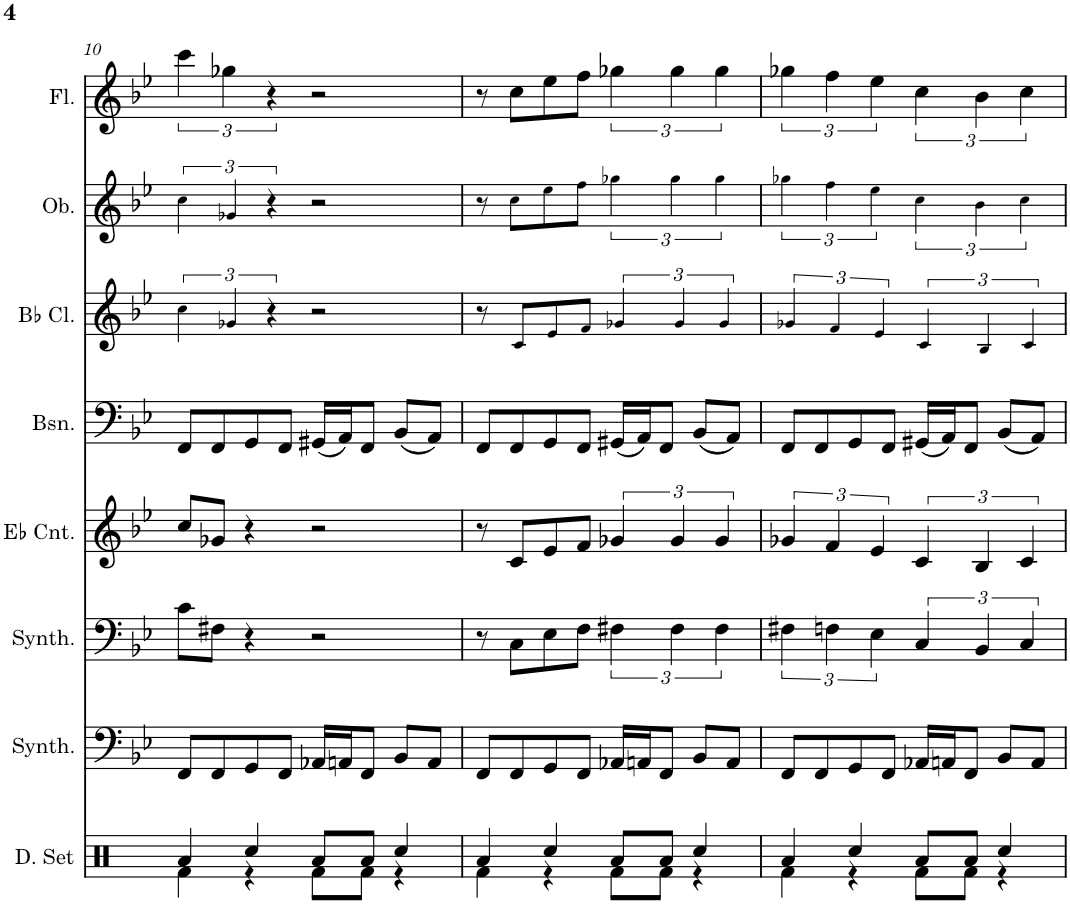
**kern	**kern	**kern	**kern	**kern	**kern	**kern	**kern
*part8	*part7	*part6	*part5	*part4	*part3	*part2	*part1
*staff8	*staff7	*staff6	*staff5	*staff4	*staff3	*staff2	*staff1
*I"Drumset, Percussion	*I"Bass Synthesizer, Synth Bass	*I"Brass Synthesizer, Brass Accomp.	*I"Eb Cornet, Trumpet	*I"Bassoon	*I"Bb Clarinet	*I"Oboe	*I"Flute
*I'D. Set	*I'Synth.	*I'Synth.	*I'Eb Cnt.	*I'Bsn.	*I'Bb Cl.	*I'Ob.	*I'Fl.
!!LO:PB:g=z
*clefX	*clefF4	*clefF4	*clefG2	*clefF4	*clefG2	*clefG2	*clefG2
*	*	*	*ITrd1c2	*	*ITrd1c2	*	*
*k[]	*k[b-e-]	*k[b-e-]	*k[b-e-]	*k[b-e-]	*k[b-e-]	*k[b-e-]	*k[b-e-]
*M4/4	*M4/4	*M4/4	*M4/4	*M4/4	*M4/4	*M4/4	*M4/4
=10	=10	=10	=10	=10	=10	=10	=10
*^	*	*	*	*	*	*	*
4Ra/	4Rf\	8FF/L	8c\L	8cc/L	8FF/L	6cc\	6cc\	6ccc\
.	.	8FF/	8F#X\J	8g-X/J	8FF/	.	.	.
.	.	.	.	.	.	6g-X/	6g-X/	6gg-X\
4Rcc/	4r	8GG/	4r	4r	8GG/	.	.	.
.	.	.	.	.	.	6r	6r	6r
.	.	8FF/J	.	.	8FF/J	.	.	.
8Ra/L	8Rf\L	16AA-X/LL	2r	2r	(16GG#X/LL	2r	2r	2r
.	.	16AAn/J	.	.	16AA/J)	.	.	.
8Ra/J	8Rf\J	8FF/J	.	.	8FF/J	.	.	.
4Rcc/	4r	8BB-/L	.	.	(8BB-/L	.	.	.
.	.	8AA/J	.	.	8AA/J)	.	.	.
=11	=11	=11	=11	=11	=11	=11	=11	=11
4Ra/	4Rf\	8FF/L	8r	8r	8FF/L	8r	8r	8r
.	.	8FF/	8C\L	8c/L	8FF/	8c/L	8cc\L	8cc\L
4Rcc/	4r	8GG/	8E-\	8e-/	8GG/	8e-/	8ee-\	8ee-\
.	.	8FF/J	8F\J	8f/J	8FF/J	8f/J	8ff\J	8ff\J
8Ra/L	8Rf\L	16AA-X/LL	6F#X\	6g-X/	(16GG#X/LL	6g-X/	6gg-X\	6gg-X\
.	.	16AAn/J	.	.	16AA/J)	.	.	.
8Ra/J	8Rf\J	8FF/J	.	.	8FF/J	.	.	.
.	.	.	6F#\	6g-/	.	6g-/	6gg-\	6gg-\
4Rcc/	4r	8BB-/L	.	.	(8BB-/L	.	.	.
.	.	.	6F#\	6g-/	.	6g-/	6gg-\	6gg-\
.	.	8AA/J	.	.	8AA/J)	.	.	.
=12	=12	=12	=12	=12	=12	=12	=12	=12
4Ra/	4Rf\	8FF/L	6F#X\	6g-X/	8FF/L	6g-X/	6gg-X\	6gg-X\
.	.	8FF/	.	.	8FF/	.	.	.
.	.	.	6Fn\	6f/	.	6f/	6ff\	6ff\
4Rcc/	4r	8GG/	.	.	8GG/	.	.	.
.	.	.	6E-\	6e-/	.	6e-/	6ee-\	6ee-\
.	.	8FF/J	.	.	8FF/J	.	.	.
8Ra/L	8Rf\L	16AA-X/LL	6C/	6c/	(16GG#X/LL	6c/	6cc\	6cc\
.	.	16AAn/J	.	.	16AA/J)	.	.	.
8Ra/J	8Rf\J	8FF/J	.	.	8FF/J	.	.	.
.	.	.	6BB-/	6B-/	.	6B-/	6b-\	6b-\
4Rcc/	4r	8BB-/L	.	.	(8BB-/L	.	.	.
.	.	.	6C/	6c/	.	6c/	6cc\	6cc\
.	.	8AA/J	.	.	8AA/J)	.	.	.
*v	*v	*	*	*	*	*	*	*
=	=	=	=	=	=	=	=
*-	*-	*-	*-	*-	*-	*-	*-
